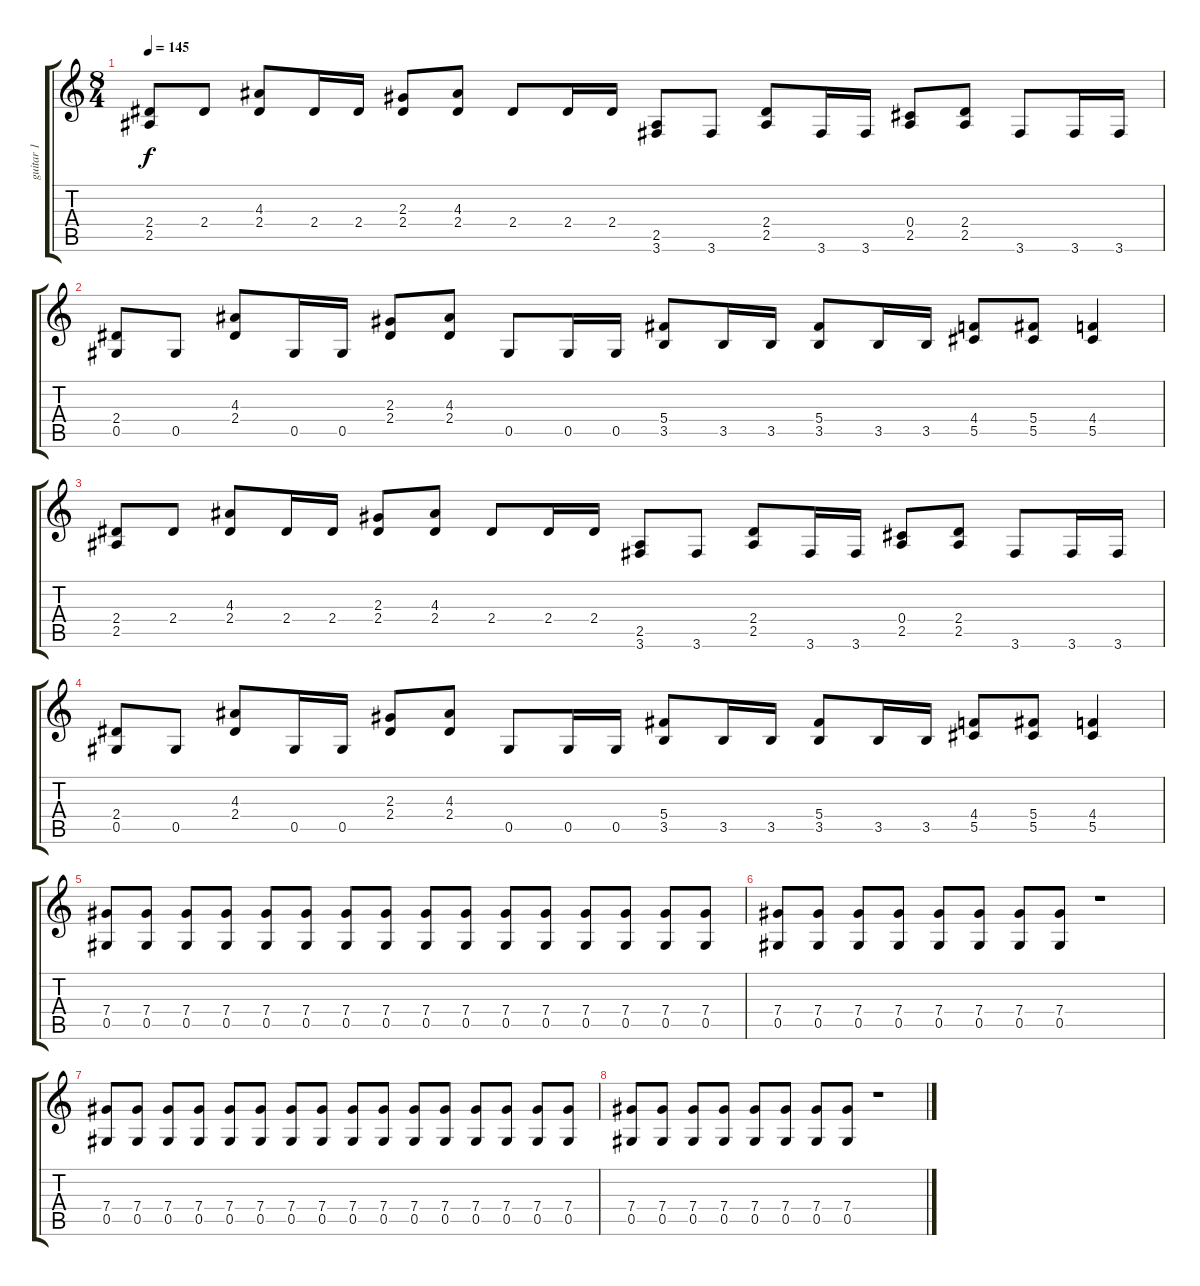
\track ("guitar 1" "guitar 1") {instrument overdrivenguitar}
\staff {score tabs}
\tuning (Eb4 Bb3 Gb3 Db3 Ab2 Eb2) {hide}
\ts (8 4)
\tempo 145
\clef g2
\ks c
(2.4 2.5).8{dy f} 2.4.8 (4.3 2.4).8 2.4.16 2.4.16 (2.3 2.4).8 (4.3 2.4).8 2.4.8 2.4.16 2.4.16 (2.5 3.6).8 3.6.8 (2.4 2.5).8 3.6.16 3.6.16 (0.4 2.5).8 (2.4 2.5).8 3.6.8 3.6.16 3.6.16 |
(2.4 0.5).8 0.5.8 (4.3 2.4).8 0.5.16 0.5.16 (2.3 2.4).8 (4.3 2.4).8 0.5.8 0.5.16 0.5.16 (5.4 3.5).8 3.5.16 3.5.16 (5.4 3.5).8 3.5.16 3.5.16 (4.4 5.5).8 (5.4 5.5).8 (4.4 5.5).4 |
(2.4 2.5).8 2.4.8 (4.3 2.4).8 2.4.16 2.4.16 (2.3 2.4).8 (4.3 2.4).8 2.4.8 2.4.16 2.4.16 (2.5 3.6).8 3.6.8 (2.4 2.5).8 3.6.16 3.6.16 (0.4 2.5).8 (2.4 2.5).8 3.6.8 3.6.16 3.6.16 |
(2.4 0.5).8 0.5.8 (4.3 2.4).8 0.5.16 0.5.16 (2.3 2.4).8 (4.3 2.4).8 0.5.8 0.5.16 0.5.16 (5.4 3.5).8 3.5.16 3.5.16 (5.4 3.5).8 3.5.16 3.5.16 (4.4 5.5).8 (5.4 5.5).8 (4.4 5.5).4 |
(7.4 0.5).8 (7.4 0.5).8 (7.4 0.5).8 (7.4 0.5).8 (7.4 0.5).8 (7.4 0.5).8 (7.4 0.5).8 (7.4 0.5).8 (7.4 0.5).8 (7.4 0.5).8 (7.4 0.5).8 (7.4 0.5).8 (7.4 0.5).8 (7.4 0.5).8 (7.4 0.5).8 (7.4 0.5).8 |
(7.4 0.5).8 (7.4 0.5).8 (7.4 0.5).8 (7.4 0.5).8 (7.4 0.5).8 (7.4 0.5).8 (7.4 0.5).8 (7.4 0.5).8 r.1 |
(7.4 0.5).8 (7.4 0.5).8 (7.4 0.5).8 (7.4 0.5).8 (7.4 0.5).8 (7.4 0.5).8 (7.4 0.5).8 (7.4 0.5).8 (7.4 0.5).8 (7.4 0.5).8 (7.4 0.5).8 (7.4 0.5).8 (7.4 0.5).8 (7.4 0.5).8 (7.4 0.5).8 (7.4 0.5).8 |
(7.4 0.5).8 (7.4 0.5).8 (7.4 0.5).8 (7.4 0.5).8 (7.4 0.5).8 (7.4 0.5).8 (7.4 0.5).8 (7.4 0.5).8 r.1
